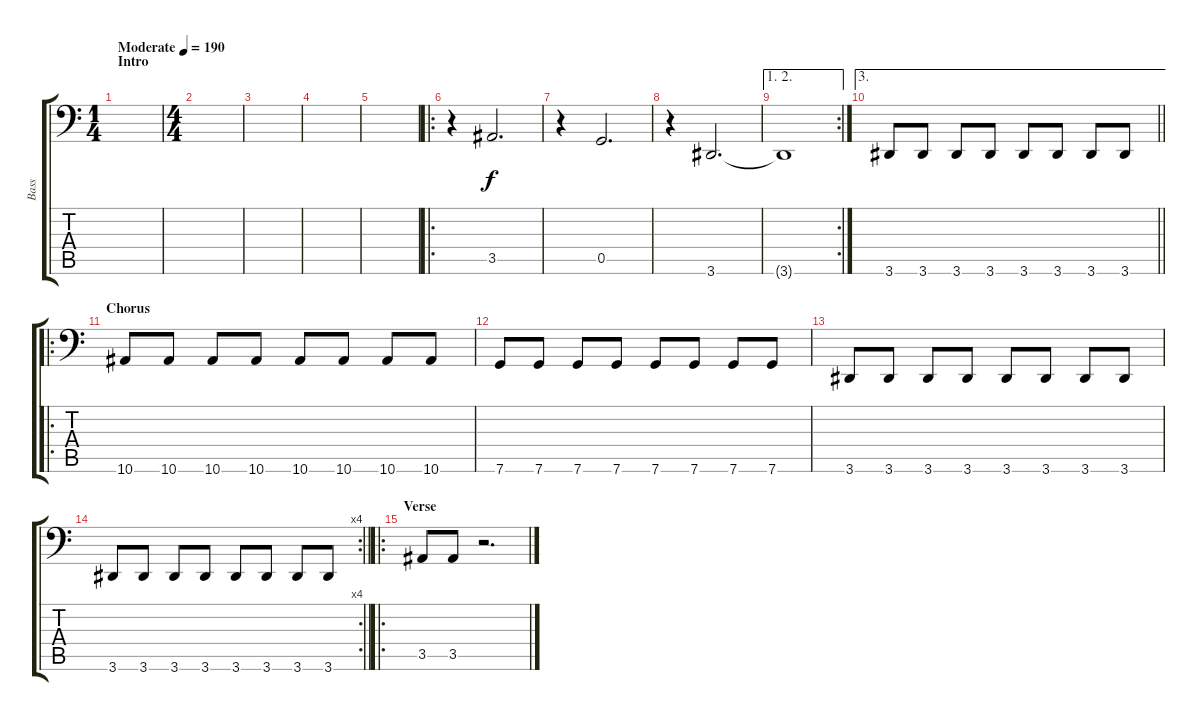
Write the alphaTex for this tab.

\track ("Bass" "Bass") {instrument electricbasspick}
\staff {score tabs}
\tuning (D3 A2 F2 C2 G1 C1) {hide}
\ts (1 4)
\section ("" "Intro")
\tempo (190 "Moderate")
\clef f4
\ks c
|
\ts (4 4)
|
|
|
|
\ro
r.4 3.5.2{d} |
r.4 0.5.2{d} |
r.4 3.6.2{d} |
\ae (1 2)
\rc 2
3.6{t}.1 |
\ae 3
\barLineRight lightlight
3.6.8{volume 8} 3.6.8{volume 13} 3.6.8 3.6.8 3.6.8 3.6.8 3.6.8 3.6.8 |
\ro
\section ("" "Chorus")
10.6.8 10.6.8 10.6.8 10.6.8 10.6.8 10.6.8 10.6.8 10.6.8 |
7.6.8 7.6.8 7.6.8 7.6.8 7.6.8 7.6.8 7.6.8 7.6.8 |
3.6.8 3.6.8 3.6.8 3.6.8 3.6.8 3.6.8 3.6.8 3.6.8 |
\rc 4
\barLineRight lightlight
3.6.8 3.6.8 3.6.8 3.6.8 3.6.8 3.6.8 3.6.8 3.6.8 |
\ro
\section ("" "Verse")
3.5.8 3.5.8 r.2{d}
